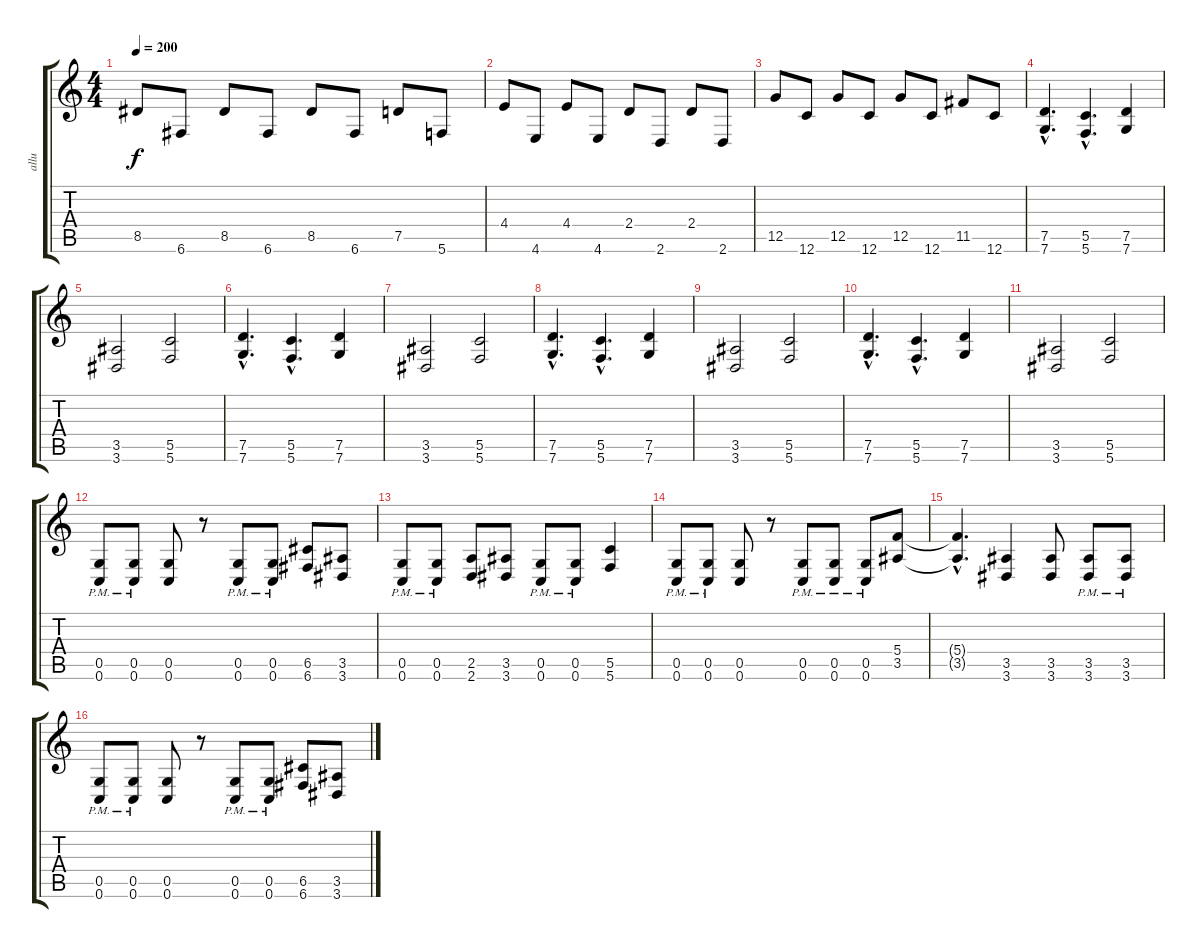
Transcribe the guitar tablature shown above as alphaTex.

\track ("allu" "allu") {instrument distortionguitar}
\staff {score tabs}
\tuning (D4 A3 F3 C3 G2 C2) {hide}
\ts (4 4)
\tempo 200
\clef g2
\ks c
8.5.8{dy f} 6.6.8 8.5.8 6.6.8 8.5.8 6.6.8 7.5.8 5.6.8 |
4.4.8 4.6.8 4.4.8 4.6.8 2.4.8 2.6.8 2.4.8 2.6.8 |
12.5.8 12.6.8 12.5.8 12.6.8 12.5.8 12.6.8 11.5.8 12.6.8 |
(7.5{hac} 7.6{hac}).4{d} (5.5{hac} 5.6{hac}).4{d} (7.5 7.6).4 |
(3.5 3.6).2 (5.5 5.6).2 |
(7.5{hac} 7.6{hac}).4{d} (5.5{hac} 5.6{hac}).4{d} (7.5 7.6).4 |
(3.5 3.6).2 (5.5 5.6).2 |
(7.5{hac} 7.6{hac}).4{d} (5.5{hac} 5.6{hac}).4{d} (7.5 7.6).4 |
(3.5 3.6).2 (5.5 5.6).2 |
(7.5{hac} 7.6{hac}).4{d} (5.5{hac} 5.6{hac}).4{d} (7.5 7.6).4 |
(3.5 3.6).2 (5.5 5.6).2 |
(0.5{pm} 0.6{pm}).8 (0.5{pm} 0.6{pm}).8 (0.5 0.6).8 r.8 (0.5{pm} 0.6{pm}).8 (0.5{pm} 0.6{pm}).8 (6.5 6.6).8 (3.5 3.6).8 |
(0.5{pm} 0.6{pm}).8 (0.5{pm} 0.6{pm}).8 (2.5 2.6).8 (3.5 3.6).8 (0.5{pm} 0.6{pm}).8 (0.5{pm} 0.6{pm}).8 (5.5 5.6).4 |
(0.5{pm} 0.6{pm}).8 (0.5{pm} 0.6{pm}).8 (0.5 0.6).8 r.8 (0.5{pm} 0.6{pm}).8 (0.5{pm} 0.6{pm}).8 (0.5{pm} 0.6{pm}).8 (5.4 3.5).8 |
(5.4{hac t} 3.5{hac t}).4{d} (3.5 3.6).4 (3.5 3.6).8 (3.5{pm} 3.6{pm}).8 (3.5{pm} 3.6{pm}).8 |
(0.5{pm} 0.6{pm}).8 (0.5{pm} 0.6{pm}).8 (0.5 0.6).8 r.8 (0.5{pm} 0.6{pm}).8 (0.5{pm} 0.6{pm}).8 (6.5 6.6).8 (3.5 3.6).8
